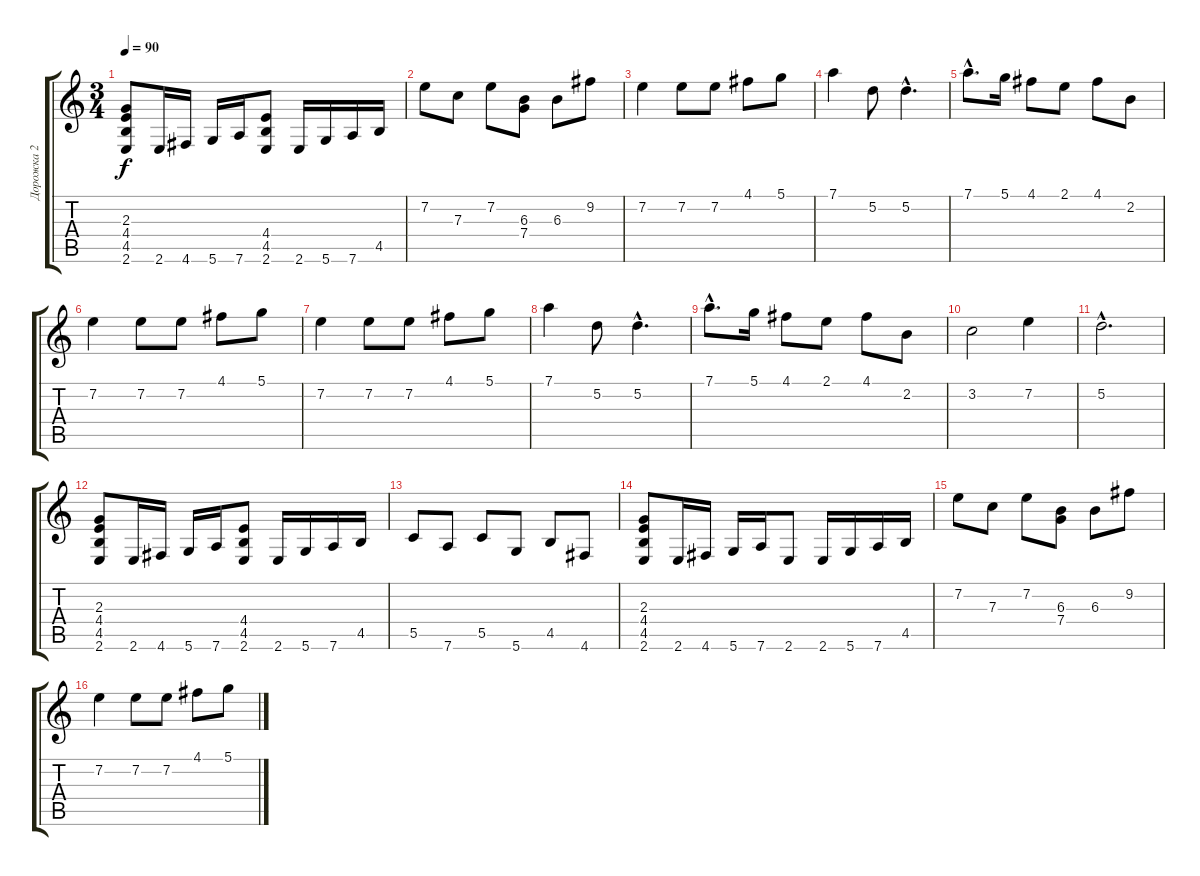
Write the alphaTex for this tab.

\track ("Дорожка 2" "Дорожка 2") {instrument distortionguitar}
\staff {score tabs}
\tuning (D4 A3 F3 C3 G2 D2) {hide}
\ts (3 4)
\tempo 90
\clef g2
\ks c
(2.3 4.4 4.5 2.6).8{dy f} 2.6.16 4.6.16 5.6.16 7.6.16 (4.4 4.5 2.6).8 2.6.16 5.6.16 7.6.16 4.5.16 |
7.2.8 7.3.8 7.2.8 (6.3 7.4).8 6.3.8 9.2.8 |
7.2.4 7.2.8 7.2.8 4.1.8 5.1.8 |
7.1.4 5.2.8 5.2{hac}.4{d} |
7.1{hac}.8{d} 5.1.16 4.1.8 2.1.8 4.1.8 2.2.8 |
7.2.4 7.2.8 7.2.8 4.1.8 5.1.8 |
7.2.4 7.2.8 7.2.8 4.1.8 5.1.8 |
7.1.4 5.2.8 5.2{hac}.4{d} |
7.1{hac}.8{d} 5.1.16 4.1.8 2.1.8 4.1.8 2.2.8 |
3.2.2 7.2.4 |
5.2{hac}.2{d} |
(2.3 4.4 4.5 2.6).8 2.6.16 4.6.16 5.6.16 7.6.16 (4.4 4.5 2.6).8 2.6.16 5.6.16 7.6.16 4.5.16 |
5.5.8 7.6.8 5.5.8 5.6.8 4.5.8 4.6.8 |
(2.3 4.4 4.5 2.6).8 2.6.16 4.6.16 5.6.16 7.6.16 2.6.8 2.6.16 5.6.16 7.6.16 4.5.16 |
7.2.8 7.3.8 7.2.8 (6.3 7.4).8 6.3.8 9.2.8 |
7.2.4 7.2.8 7.2.8 4.1.8 5.1.8
